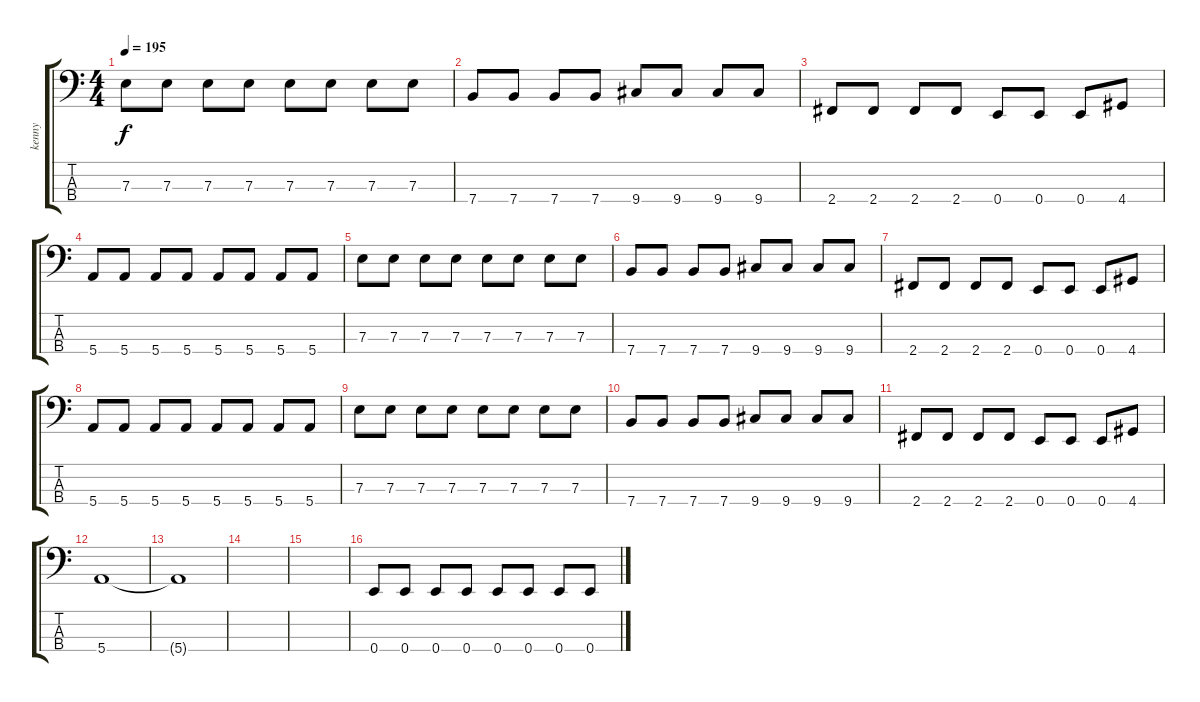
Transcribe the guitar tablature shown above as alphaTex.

\track ("kenny" "kenny") {instrument electricbasspick}
\staff {score tabs}
\tuning (G2 D2 A1 E1) {hide}
\ts (4 4)
\tempo 195
\clef f4
\ks c
7.3.8{dy f} 7.3.8 7.3.8 7.3.8 7.3.8 7.3.8 7.3.8 7.3.8 |
7.4.8 7.4.8 7.4.8 7.4.8 9.4.8 9.4.8 9.4.8 9.4.8 |
2.4.8 2.4.8 2.4.8 2.4.8 0.4.8 0.4.8 0.4.8 4.4.8 |
5.4.8 5.4.8 5.4.8 5.4.8 5.4.8 5.4.8 5.4.8 5.4.8 |
7.3.8 7.3.8 7.3.8 7.3.8 7.3.8 7.3.8 7.3.8 7.3.8 |
7.4.8 7.4.8 7.4.8 7.4.8 9.4.8 9.4.8 9.4.8 9.4.8 |
2.4.8 2.4.8 2.4.8 2.4.8 0.4.8 0.4.8 0.4.8 4.4.8 |
5.4.8 5.4.8 5.4.8 5.4.8 5.4.8 5.4.8 5.4.8 5.4.8 |
7.3.8 7.3.8 7.3.8 7.3.8 7.3.8 7.3.8 7.3.8 7.3.8 |
7.4.8 7.4.8 7.4.8 7.4.8 9.4.8 9.4.8 9.4.8 9.4.8 |
2.4.8 2.4.8 2.4.8 2.4.8 0.4.8 0.4.8 0.4.8 4.4.8 |
5.4.1 |
5.4{t}.1 |
|
|
0.4.8 0.4.8 0.4.8 0.4.8 0.4.8 0.4.8 0.4.8 0.4.8
